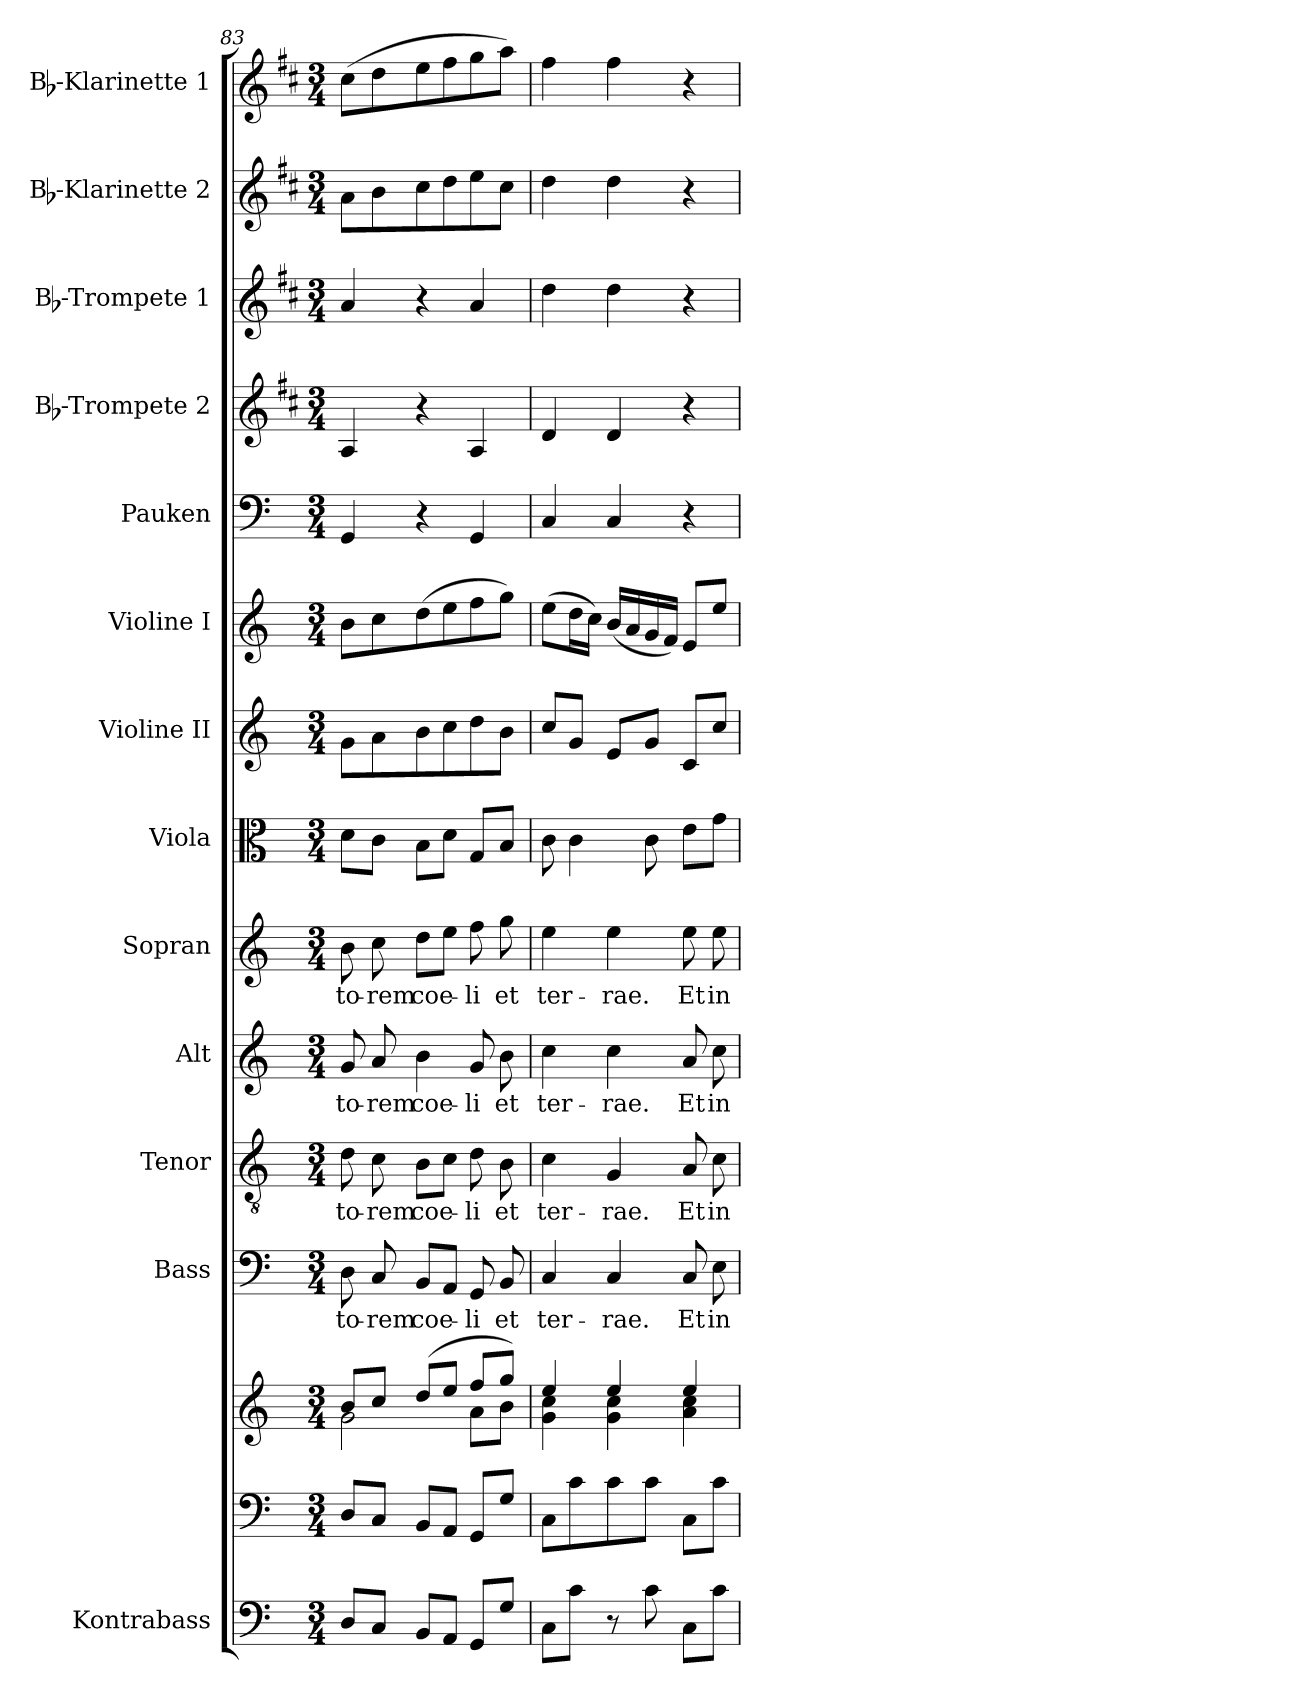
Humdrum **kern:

**kern	**kern	**kern	**kern	**text	**kern	**text	**kern	**text	**kern	**text	**kern	**kern	**kern	**kern	**kern	**kern	**kern	**kern
*part14	*part13	*part13	*part12	*part12	*part11	*part11	*part10	*part10	*part9	*part9	*part8	*part7	*part6	*part5	*part4	*part3	*part2	*part1
*staff15	*staff14	*staff13	*staff12	*staff12	*staff11	*staff11	*staff10	*staff10	*staff9	*staff9	*staff8	*staff7	*staff6	*staff5	*staff4	*staff3	*staff2	*staff1
*I"Kontrabass	*	*	*I"Bass	*	*I"Tenor	*	*I"Alt	*	*I"Sopran	*	*I"Viola	*I"Violine II	*I"Violine I	*I"Pauken	*I"Bb-Trompete 2	*I"Bb-Trompete 1	*I"Bb-Klarinette 2	*I"Bb-Klarinette 1
*I'Kb.	*	*	*I'B.	*	*I'T.	*	*I'A.	*	*I'S.	*	*I'Vla.	*I'Vl. II	*I'Vl. I	*I'Pk.	*I'Bb Trp. 2	*I'Bb Trp. 1	*I'Bb Kl. 2	*I'Bb Kl. 1
!!LO:PB:g=z
*clefF4	*clefF4	*clefG2	*clefF4	*	*clefGv2	*	*clefG2	*	*clefG2	*	*clefC3	*clefG2	*clefG2	*clefF4	*clefG2	*clefG2	*clefG2	*clefG2
*ITrd7c12	*	*	*	*	*	*	*	*	*	*	*	*	*	*	*ITrd1c2	*ITrd1c2	*ITrd1c2	*ITrd1c2
*k[]	*k[]	*k[]	*k[]	*	*k[]	*	*k[]	*	*k[]	*	*k[]	*k[]	*k[]	*k[]	*k[]	*k[]	*k[]	*k[]
*C:	*C:	*C:	*C:	*	*C:	*	*C:	*	*C:	*	*C:	*C:	*C:	*C:	*C:	*C:	*C:	*C:
*M3/4	*M3/4	*M3/4	*M3/4	*	*M3/4	*	*M3/4	*	*M3/4	*	*M3/4	*M3/4	*M3/4	*M3/4	*M3/4	*M3/4	*M3/4	*M3/4
=83	=83	=83	=83	=83	=83	=83	=83	=83	=83	=83	=83	=83	=83	=83	=83	=83	=83	=83
*	*	*^	*	*	*	*	*	*	*	*	*	*	*	*	*	*	*	*
!	!	!	!	!	!LO:LY:b	!	!LO:LY:b	!	!LO:LY:b	!	!LO:LY:b	!	!	!	!	!	!	!	!
8DD/L	8D/L	8b/L	2g\	8D\	-to-	8d\	-to-	8g/	-to-	8b\	-to-	8d\L	8g\L	8b\L	4GG/	4G/	4g/	8g\L	(>8b\L
!	!	!	!	!	!LO:LY:b	!	!LO:LY:b	!	!LO:LY:b	!	!LO:LY:b	!	!	!	!	!	!	!	!
8CC/J	8C/J	8cc/J	.	8C/	-rem	8c\	-rem	8a/	-rem	8cc\	-rem	8c\J	8a\	8cc\	.	.	.	8a\	8cc\
!	!	!	!	!	!LO:LY:b	!	!LO:LY:b	!	!LO:LY:b	!	!LO:LY:b	!	!	!	!	!	!	!	!
8BBB/L	8BB/L	(>8dd/L	.	8BB/L	coe-	8B\L	coe-	4b\	coe-	8dd\L	coe-	8B\L	8b\	(>8dd\	4r	4r	4r	8b\	8dd\
8AAA/J	8AA/J	8ee/J	.	8AA/J	.	8c\J	.	.	.	8ee\J	.	8d\J	8cc\	8ee\	.	.	.	8cc\	8ee\
!	!	!	!	!	!LO:LY:b	!	!LO:LY:b	!	!LO:LY:b	!	!LO:LY:b	!	!	!	!	!	!	!	!
8GGG/L	8GG/L	8ff/L	8a\L	8GG/	-li	8d\	-li	8g/	-li	8ff\	-li	8G/L	8dd\	8ff\	4GG/	4G/	4g/	8dd\	8ff\
!	!	!	!	!	!LO:LY:b	!	!LO:LY:b	!	!LO:LY:b	!	!LO:LY:b	!	!	!	!	!	!	!	!
8GG/J	8G/J	8gg/J)	8b\J	8BB/	et	8B\	et	8b\	et	8gg\	et	8B/J	8b\J	8gg\J)	.	.	.	8b\J	8gg\J)
=84	=84	=84	=84	=84	=84	=84	=84	=84	=84	=84	=84	=84	=84	=84	=84	=84	=84	=84	=84
!	!	!	!	!	!LO:LY:b	!	!LO:LY:b	!	!LO:LY:b	!	!LO:LY:b	!	!	!	!	!	!	!	!
8CC\L	8C\L	4ee/	4g\ 4cc\	4C/	ter-	4c\	ter-	4cc\	ter-	4ee\	ter-	8c\	8cc/L	(>8ee\L	4C/	4c/	4cc\	4cc\	4ee\
8C\J	8c\	.	.	.	.	.	.	.	.	.	.	4c\	8g/J	16dd\L	.	.	.	.	.
.	.	.	.	.	.	.	.	.	.	.	.	.	.	16cc\JJ)	.	.	.	.	.
!	!	!	!	!	!LO:LY:b	!	!LO:LY:b	!	!LO:LY:b	!	!LO:LY:b	!	!	!	!	!	!	!	!
8r	8c\	4ee/	4g\ 4cc\	4C/	-rae.	4G/	-rae.	4cc\	-rae.	4ee\	-rae.	.	8e/L	(<16b/LL	4C/	4c/	4cc\	4cc\	4ee\
.	.	.	.	.	.	.	.	.	.	.	.	.	.	16a/	.	.	.	.	.
8C\	8c\J	.	.	.	.	.	.	.	.	.	.	8c\	8g/J	16g/	.	.	.	.	.
.	.	.	.	.	.	.	.	.	.	.	.	.	.	16f/JJ)	.	.	.	.	.
!	!	!	!	!	!LO:LY:b	!	!LO:LY:b	!	!LO:LY:b	!	!LO:LY:b	!	!	!	!	!	!	!	!
8CC\L	8C\L	4ee/	4a\ 4cc\	8C/	Et	8A/	Et	8a/	Et	8ee\	Et	8e\L	8c/L	8e/L	4r	4r	4r	4r	4r
!	!	!	!	!	!LO:LY:b	!	!LO:LY:b	!	!LO:LY:b	!	!LO:LY:b	!	!	!	!	!	!	!	!
8C\J	8c\J	.	.	8E\	in	8c\	in	8cc\	in	8ee\	in	8g\J	8cc/J	8ee/J	.	.	.	.	.
*	*	*v	*v	*	*	*	*	*	*	*	*	*	*	*	*	*	*	*	*
=	=	=	=	=	=	=	=	=	=	=	=	=	=	=	=	=	=	=
*-	*-	*-	*-	*-	*-	*-	*-	*-	*-	*-	*-	*-	*-	*-	*-	*-	*-	*-
